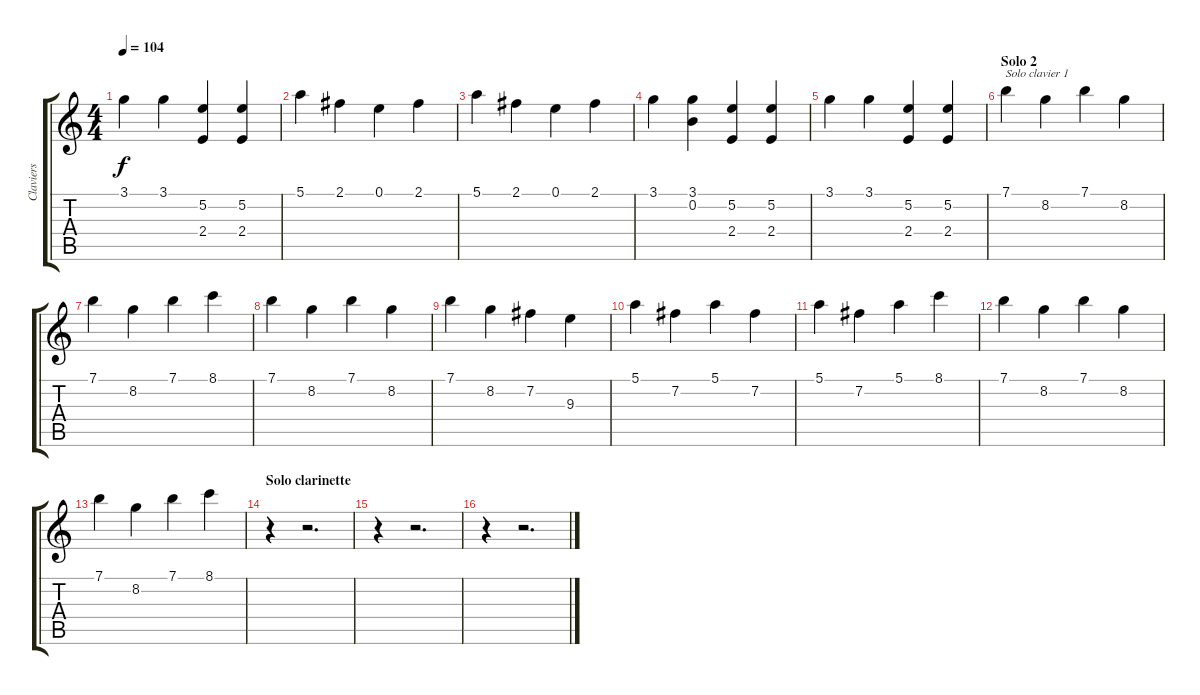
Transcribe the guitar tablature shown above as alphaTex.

\track ("Claviers" "Claviers") {instrument acousticguitarnylon}
\staff {score tabs}
\tuning (E4 B3 G3 D3 A2 E2) {hide}
\ts (4 4)
\tempo 104
\clef g2
\ks c
3.1.4{dy f} 3.1.4 (5.2 2.4).4 (5.2 2.4).4 |
5.1.4 2.1.4 0.1.4 2.1.4 |
5.1.4 2.1.4 0.1.4 2.1.4 |
3.1.4 (3.1 0.2).4 (5.2 2.4).4 (5.2 2.4).4 |
3.1.4 3.1.4 (5.2 2.4).4 (5.2 2.4).4 |
\section ("" "Solo 2")
7.1.4{txt "Solo clavier 1"} 8.2.4 7.1.4 8.2.4 |
7.1.4 8.2.4 7.1.4 8.1.4 |
7.1.4 8.2.4 7.1.4 8.2.4 |
7.1.4 8.2.4 7.2.4 9.3.4 |
5.1.4 7.2.4 5.1.4 7.2.4 |
5.1.4 7.2.4 5.1.4 8.1.4 |
7.1.4 8.2.4 7.1.4 8.2.4 |
7.1.4 8.2.4 7.1.4 8.1.4 |
\section ("" "Solo clarinette")
r.4 r.2{d} |
r.4 r.2{d} |
r.4 r.2{d}
